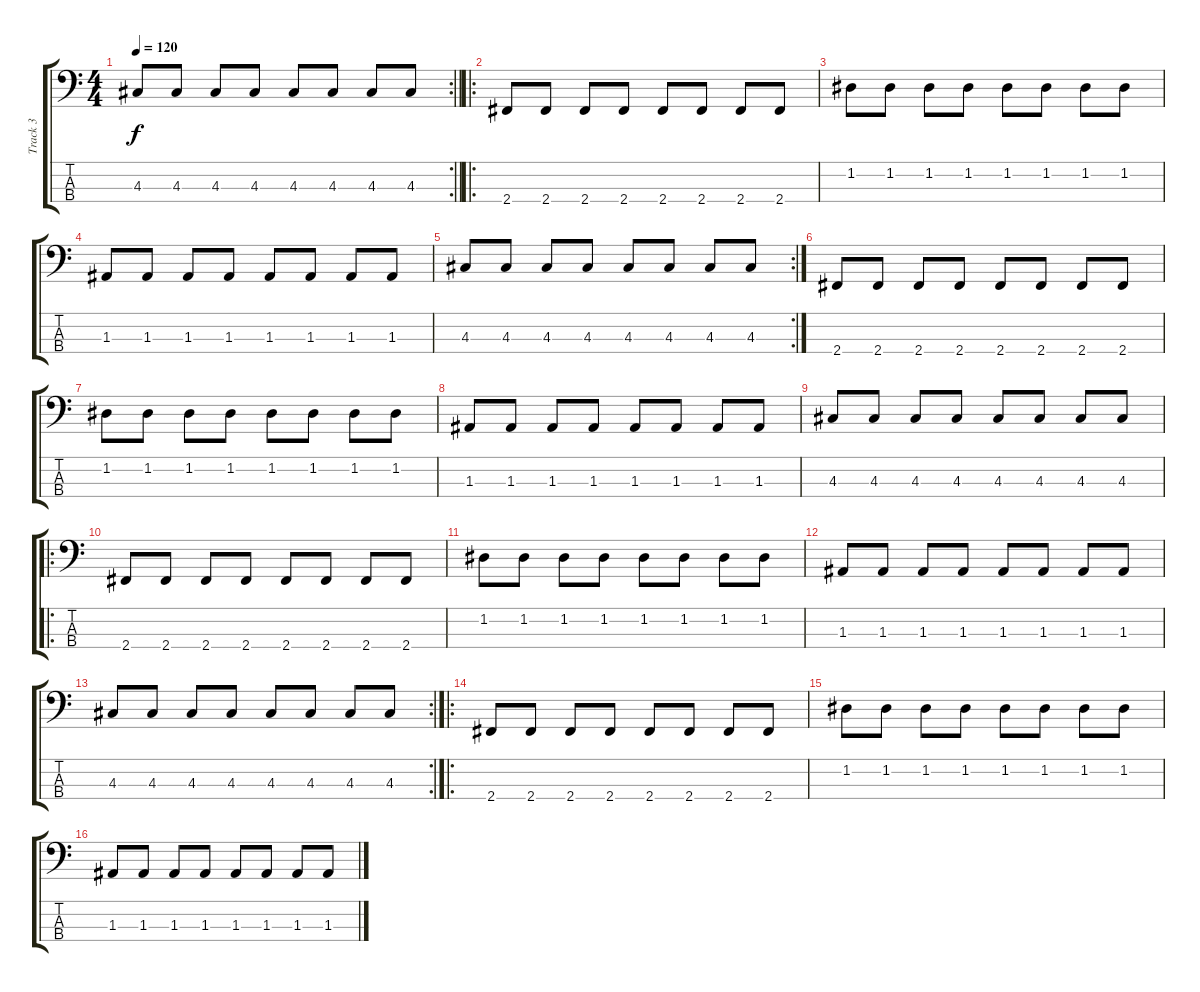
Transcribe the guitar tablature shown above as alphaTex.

\track ("Track 3" "Track 3") {instrument electricbassfinger}
\staff {score tabs}
\tuning (G2 D2 A1 E1) {hide}
\rc 2
\ts (4 4)
\tempo 120
\clef f4
\barLineRight lightlight
\ks c
4.3.8{dy f} 4.3.8 4.3.8 4.3.8 4.3.8 4.3.8 4.3.8 4.3.8 |
\ro
2.4.8 2.4.8 2.4.8 2.4.8 2.4.8 2.4.8 2.4.8 2.4.8 |
1.2.8 1.2.8 1.2.8 1.2.8 1.2.8 1.2.8 1.2.8 1.2.8 |
1.3.8 1.3.8 1.3.8 1.3.8 1.3.8 1.3.8 1.3.8 1.3.8 |
\rc 2
4.3.8 4.3.8 4.3.8 4.3.8 4.3.8 4.3.8 4.3.8 4.3.8 |
2.4.8 2.4.8 2.4.8 2.4.8 2.4.8 2.4.8 2.4.8 2.4.8 |
1.2.8 1.2.8 1.2.8 1.2.8 1.2.8 1.2.8 1.2.8 1.2.8 |
1.3.8 1.3.8 1.3.8 1.3.8 1.3.8 1.3.8 1.3.8 1.3.8 |
4.3.8 4.3.8 4.3.8 4.3.8 4.3.8 4.3.8 4.3.8 4.3.8 |
\ro
2.4.8 2.4.8 2.4.8 2.4.8 2.4.8 2.4.8 2.4.8 2.4.8 |
1.2.8 1.2.8 1.2.8 1.2.8 1.2.8 1.2.8 1.2.8 1.2.8 |
1.3.8 1.3.8 1.3.8 1.3.8 1.3.8 1.3.8 1.3.8 1.3.8 |
\rc 2
4.3.8 4.3.8 4.3.8 4.3.8 4.3.8 4.3.8 4.3.8 4.3.8 |
\ro
2.4.8 2.4.8 2.4.8 2.4.8 2.4.8 2.4.8 2.4.8 2.4.8 |
1.2.8 1.2.8 1.2.8 1.2.8 1.2.8 1.2.8 1.2.8 1.2.8 |
1.3.8 1.3.8 1.3.8 1.3.8 1.3.8 1.3.8 1.3.8 1.3.8
